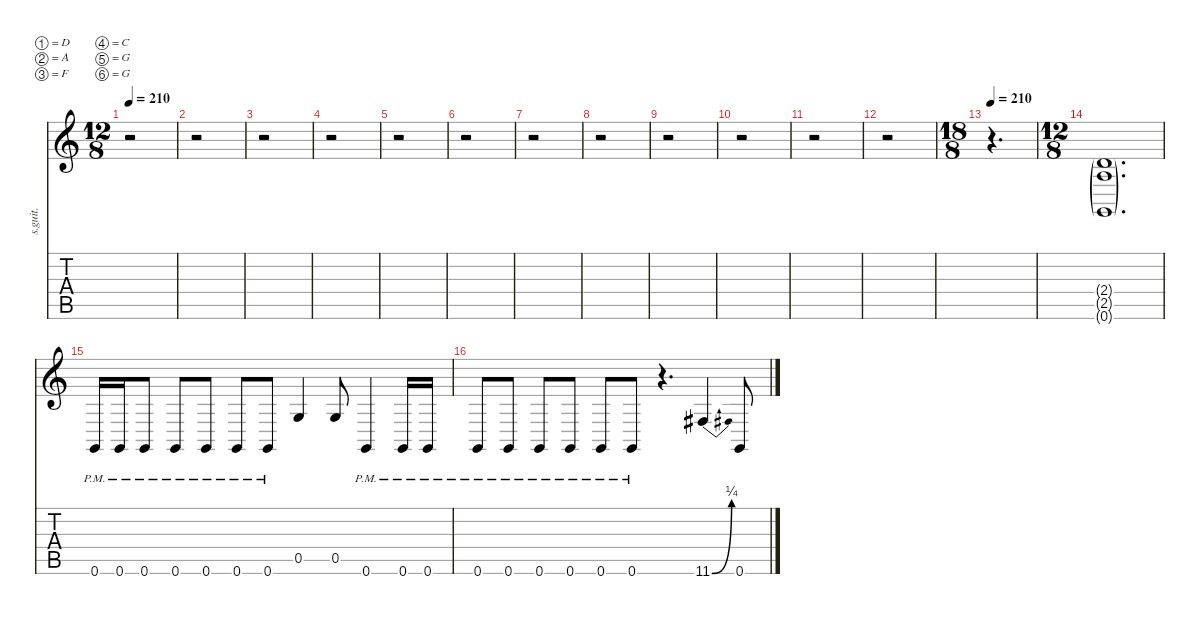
\defaultSystemsLayout 4
\hideDynamics
\bracketExtendMode nobrackets
\track ("Rythm Guitar 3" "s.guit.") {instrument distortionguitar}
\staff {score tabs}
\tuning (D4 A3 F3 C3 G2 G1)
\ts (12 8)
\tempo 210
\clef g2
\ks c
r.2{dy f} |
r.2 |
r.2 |
r.2 |
r.2 |
r.2 |
r.2 |
r.2 |
r.2 |
r.2 |
r.2 |
r.2 |
\ts (18 8)
\beaming (8 2 2 2 2)
\tempo 210
r.4{d} |
\ts (12 8)
\beaming (8 2 2 2 2)
(2.4{g} 2.5{g} 0.6{g}).1{d lyrics (0 "") lyrics (1 "") lyrics (2 "") lyrics (3 "") lyrics (4 "")} |
0.6{pm}.16{lyrics (0 "") lyrics (1 "") lyrics (2 "") lyrics (3 "") lyrics (4 "") dy mf} 0.6{pm}.16{lyrics (0 "") lyrics (1 "") lyrics (2 "") lyrics (3 "") lyrics (4 "")} 0.6{pm}.8{lyrics (0 "") lyrics (1 "") lyrics (2 "") lyrics (3 "") lyrics (4 "")} 0.6{pm}.8{lyrics (0 "") lyrics (1 "") lyrics (2 "") lyrics (3 "") lyrics (4 "")} 0.6{pm}.8{lyrics (0 "") lyrics (1 "") lyrics (2 "") lyrics (3 "") lyrics (4 "")} 0.6{pm}.8{lyrics (0 "") lyrics (1 "") lyrics (2 "") lyrics (3 "") lyrics (4 "")} 0.6{pm}.8{lyrics (0 "") lyrics (1 "") lyrics (2 "") lyrics (3 "") lyrics (4 "")} 0.5.4{lyrics (0 "") lyrics (1 "") lyrics (2 "") lyrics (3 "") lyrics (4 "")} 0.5.8{lyrics (0 "") lyrics (1 "") lyrics (2 "") lyrics (3 "") lyrics (4 "")} 0.6{pm}.4{lyrics (0 "") lyrics (1 "") lyrics (2 "") lyrics (3 "") lyrics (4 "")} 0.6{pm}.16{lyrics (0 "") lyrics (1 "") lyrics (2 "") lyrics (3 "") lyrics (4 "")} 0.6{pm}.16{lyrics (0 "") lyrics (1 "") lyrics (2 "") lyrics (3 "") lyrics (4 "")} |
0.6{pm}.8{lyrics (0 "") lyrics (1 "") lyrics (2 "") lyrics (3 "") lyrics (4 "")} 0.6{pm}.8{lyrics (0 "") lyrics (1 "") lyrics (2 "") lyrics (3 "") lyrics (4 "")} 0.6{pm}.8{lyrics (0 "") lyrics (1 "") lyrics (2 "") lyrics (3 "") lyrics (4 "")} 0.6{pm}.8{lyrics (0 "") lyrics (1 "") lyrics (2 "") lyrics (3 "") lyrics (4 "")} 0.6{pm}.8{lyrics (0 "") lyrics (1 "") lyrics (2 "") lyrics (3 "") lyrics (4 "")} 0.6{pm}.8{lyrics (0 "") lyrics (1 "") lyrics (2 "") lyrics (3 "") lyrics (4 "")} r.4{d} 11.6{be (bend 0 0 15 1) acc #}.4{lyrics (0 "") lyrics (1 "") lyrics (2 "") lyrics (3 "") lyrics (4 "")} 0.6.8{lyrics (0 "") lyrics (1 "") lyrics (2 "") lyrics (3 "") lyrics (4 "")}
